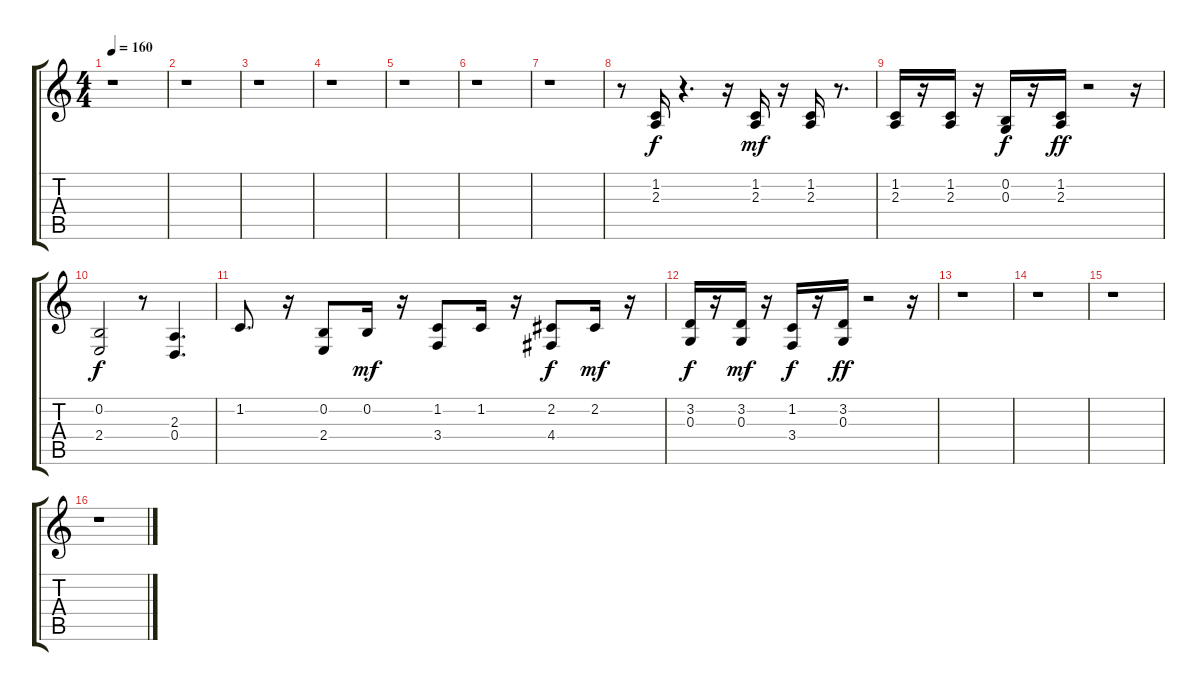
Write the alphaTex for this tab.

\track "" {instrument lead2sawtooth}
\staff {score tabs}
\tuning (E4 B3 G3 D3 A2 E2) {hide}
\ts (4 4)
\tempo 160
\clef g2
\ks c
r.1{dy f} |
r.1 |
r.1 |
r.1 |
r.1 |
r.1 |
r.1 |
r.8 (1.2 2.3).16 r.4{d} r.16 (1.2 2.3).16{dy mf} r.16 (1.2 2.3).16 r.8{d} |
(1.2 2.3).16 r.16 (1.2 2.3).16 r.16 (0.2 0.3).16{dy f} r.16 (1.2 2.3).16{dy ff} r.2 r.16 |
(0.2 2.4).2{dy f} r.8 (2.3 0.4).4{d} |
1.2.8{d} r.16 (0.2 2.4).8 0.2.16{dy mf} r.16 (1.2 3.4).8 1.2.16 r.16 (2.2 4.4).8{dy f} 2.2.16{dy mf} r.16 |
(3.2 0.3).16{dy f} r.16 (3.2 0.3).16{dy mf} r.16 (1.2 3.4).16{dy f} r.16 (3.2 0.3).16{dy ff} r.2 r.16 |
r.1 |
r.1 |
r.1 |
r.1
